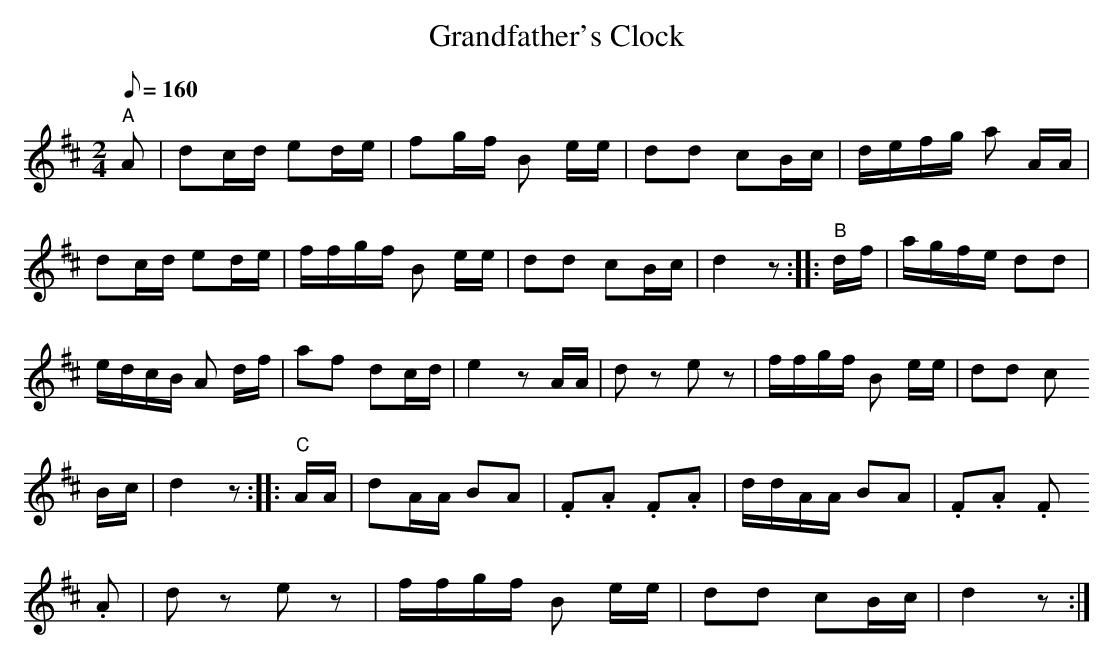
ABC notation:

X:1
T:Grandfather's Clock
M:2/4
L:1/8
Q:160
K:D
"A" A | dc/d/ ed/e/ | fg/f/ B e/e/ | dd cB/c/ | d/e/f/g/ a A/A/ | dc/d/ ed/e/ | f/f/g/f/ B e/e/ | dd cB/c/ | d2 z :||: "B" d/f/ | a/g/f/e/ dd |
e/d/c/B/ A d/f/ | af dc/d/ | e2 z A/A/ | dz ez | f/f/g/f/ B e/e/ | dd c
B/c/ | d2 z :||: "C" A/A/ | dA/A/ BA | .F.A .F.A | d/d/A/A/ BA | .F.A .F.
A | dz ez | f/f/g/f/ B e/e/ | dd cB/c/ | d2 z :|
